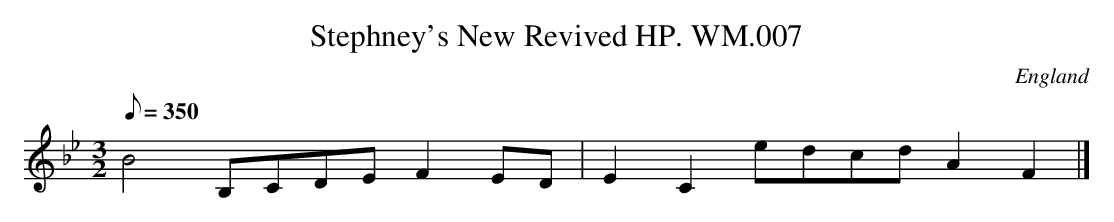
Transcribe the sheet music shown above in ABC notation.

X:1
T:Stephney's New Revived HP. WM.007
M:3/2
L:1/8
Q:350
O:England
K:CDor
B4B,CDE F2ED|E2C2edcdA2F2|]
